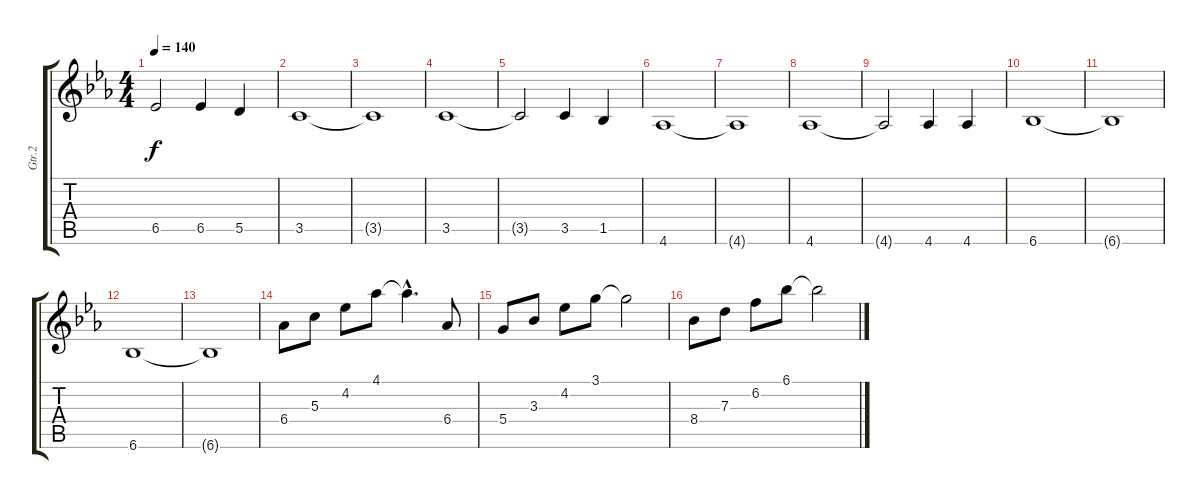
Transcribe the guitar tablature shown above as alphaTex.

\track ("Gtr.2" "Gtr.2") {instrument overdrivenguitar}
\staff {score tabs}
\tuning (E4 B3 G3 D3 A2 E2) {hide}
\ts (4 4)
\tempo 140
\clef g2
\ks eb
6.5{t}.2{dy f} 6.5.4 5.5.4 |
3.5.1 |
3.5{t}.1 |
3.5.1 |
3.5{t}.2 3.5.4 1.5.4 |
4.6.1 |
4.6{t}.1 |
4.6.1 |
4.6{t}.2 4.6.4 4.6.4 |
6.6.1 |
6.6{t}.1 |
6.6.1 |
6.6{t}.1 |
6.4.8{instrument acousticguitarsteel} 5.3.8 4.2.8 4.1.8 4.1{hac t}.4{d} 6.4.8 |
5.4.8 3.3.8 4.2.8 3.1.8 3.1{t}.2 |
8.4.8 7.3.8 6.2.8 6.1.8 6.1{t}.2
